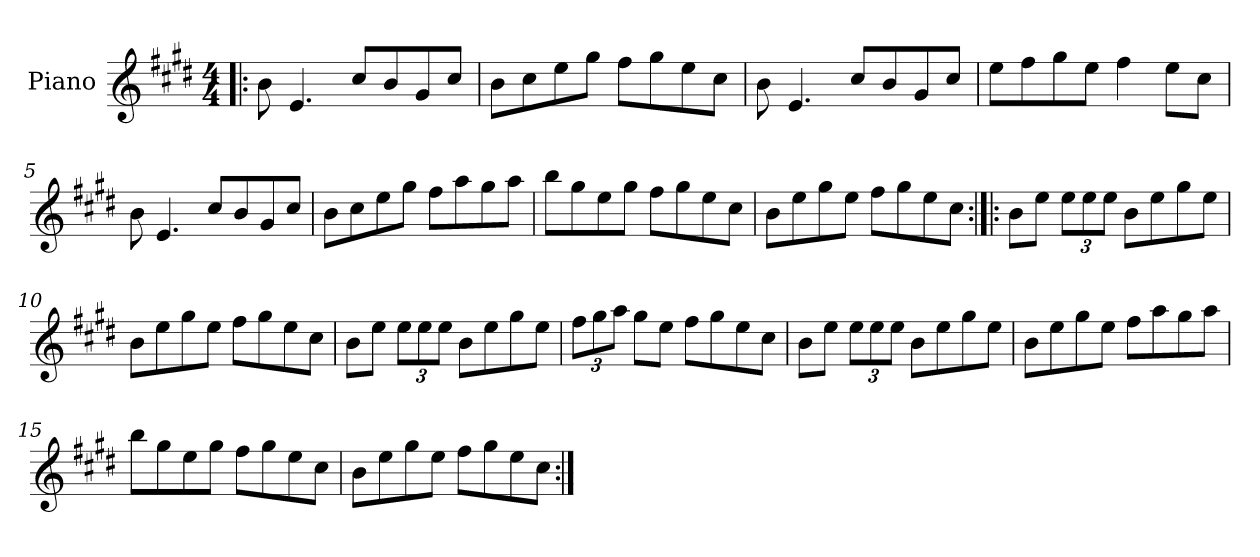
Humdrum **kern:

**kern
*part1
*staff1
*I"Piano
*I'Pno
*clefG2
*k[f#c#g#d#]
*E:
*M4/4
=1!|:
8b\
4.e/
8cc#/L
8b/
8g#/
8cc#/J
=2
8b\L
8cc#\
8ee\
8gg#\J
8ff#\L
8gg#\
8ee\
8cc#\J
=3
8b\
4.e/
8cc#/L
8b/
8g#/
8cc#/J
=4
8ee\L
8ff#\
8gg#\
8ee\J
4ff#\
8ee\L
8cc#\J
!!LO:LB:g=z
=5
8b\
4.e/
8cc#/L
8b/
8g#/
8cc#/J
=6
8b\L
8cc#\
8ee\
8gg#\J
8ff#\L
8aa\
8gg#\
8aa\J
=7
8bb\L
8gg#\
8ee\
8gg#\J
8ff#\L
8gg#\
8ee\
8cc#\J
=8
8b\L
8ee\
8gg#\
8ee\J
8ff#\L
8gg#\
8ee\
8cc#\J
!!LO:LB:g=z
=9:|!|:
8b\L
8ee\J
12ee\L
12ee\
12ee\J
8b\L
8ee\
8gg#\
8ee\J
=10
8b\L
8ee\
8gg#\
8ee\J
8ff#\L
8gg#\
8ee\
8cc#\J
=11
8b\L
8ee\J
12ee\L
12ee\
12ee\J
8b\L
8ee\
8gg#\
8ee\J
=12
12ff#\L
12gg#\
12aa\J
8gg#\L
8ee\J
8ff#\L
8gg#\
8ee\
8cc#\J
!!LO:LB:g=z
=13
8b\L
8ee\J
12ee\L
12ee\
12ee\J
8b\L
8ee\
8gg#\
8ee\J
=14
8b\L
8ee\
8gg#\
8ee\J
8ff#\L
8aa\
8gg#\
8aa\J
=15
8bb\L
8gg#\
8ee\
8gg#\J
8ff#\L
8gg#\
8ee\
8cc#\J
=16
8b\L
8ee\
8gg#\
8ee\J
8ff#\L
8gg#\
8ee\
8cc#\J
=:|!
*-
